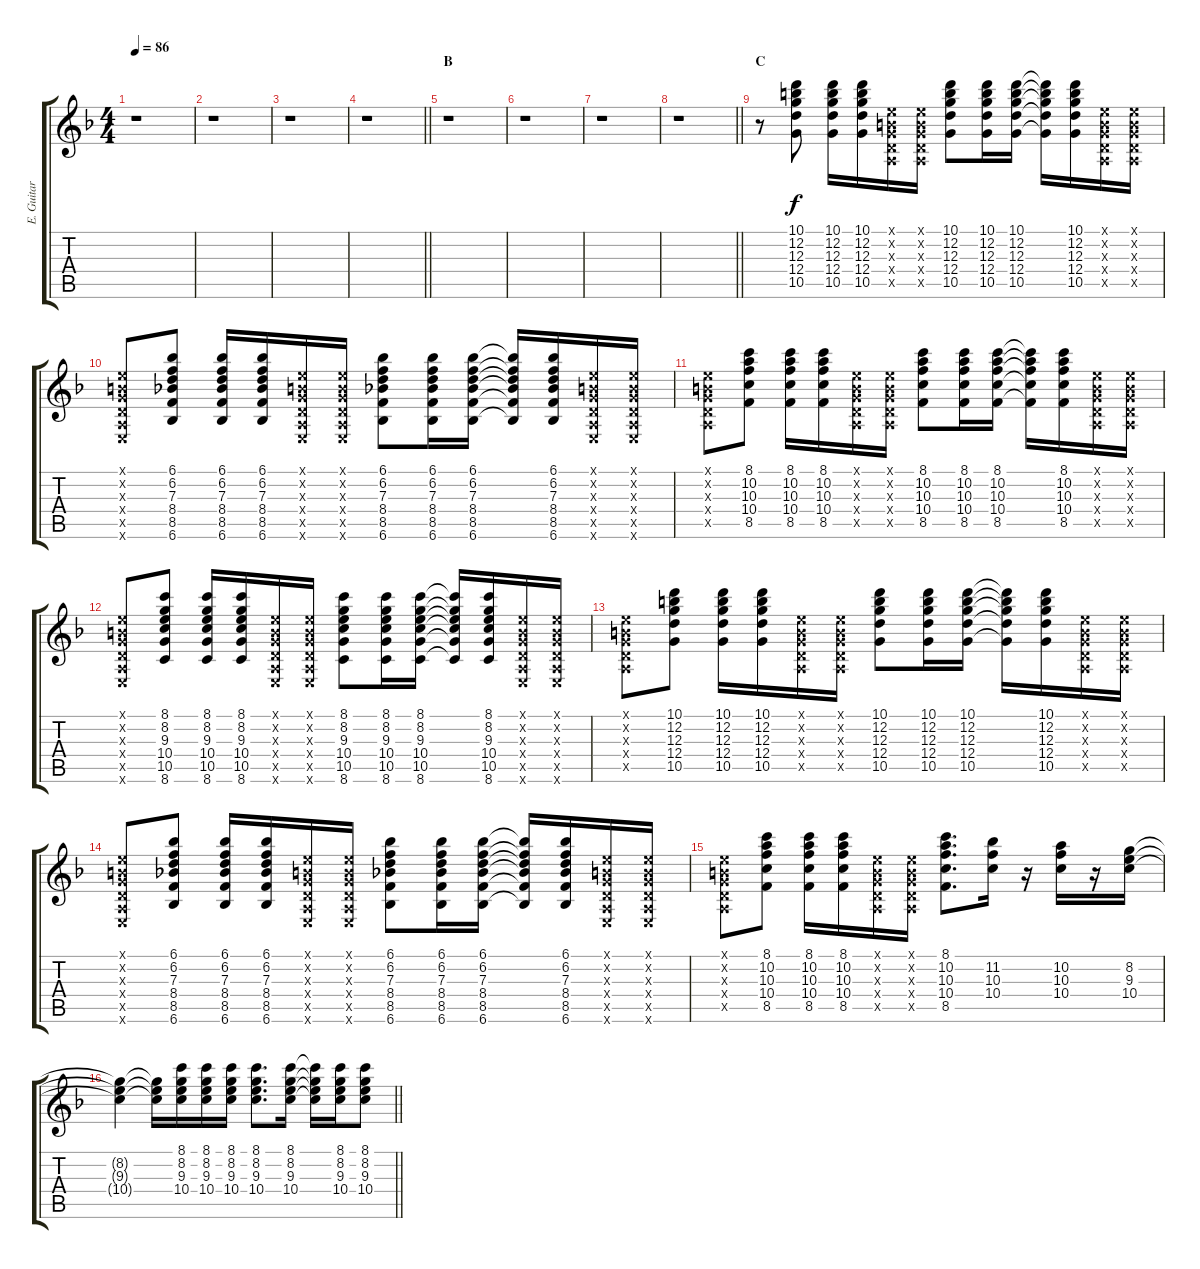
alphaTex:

\track ("E. Guitar IV" "E. Guitar ") {instrument electricguitarclean}
\staff {score tabs}
\tuning (E4 B3 G3 D3 A2 E2) {hide}
\ts (4 4)
\tempo 86
\clef g2
\ks f
r.1{dy f} |
r.1 |
r.1 |
\barLineRight lightlight
r.1 |
\section ("" "B")
r.1 |
r.1 |
r.1 |
\barLineRight lightlight
r.1 |
\section ("" "C")
r.8 (10.1 12.2 12.3 12.4 10.5).8 (10.1 12.2 12.3 12.4 10.5).16 (10.1 12.2 12.3 12.4 10.5).16 (0.1{x} 0.2{x} 0.3{x} 0.4{x} 0.5{x}).16 (0.1{x} 0.2{x} 0.3{x} 0.4{x} 0.5{x}).16 (10.1 12.2 12.3 12.4 10.5).8 (10.1 12.2 12.3 12.4 10.5).16 (10.1 12.2 12.3 12.4 10.5).16 (10.1{t} 12.2{t} 12.3{t} 12.4{t} 10.5{t}).16 (10.1 12.2 12.3 12.4 10.5).16 (0.1{x} 0.2{x} 0.3{x} 0.4{x} 0.5{x}).16 (0.1{x} 0.2{x} 0.3{x} 0.4{x} 0.5{x}).16 |
(0.1{x} 0.2{x} 0.3{x} 0.4{x} 0.5{x} 0.6{x}).8 (6.1 6.2 7.3 8.4 8.5 6.6).8 (6.1 6.2 7.3 8.4 8.5 6.6).16 (6.1 6.2 7.3 8.4 8.5 6.6).16 (0.1{x} 0.2{x} 0.3{x} 0.4{x} 0.5{x} 0.6{x}).16 (0.1{x} 0.2{x} 0.3{x} 0.4{x} 0.5{x} 0.6{x}).16 (6.1 6.2 7.3 8.4 8.5 6.6).8 (6.1 6.2 7.3 8.4 8.5 6.6).16 (6.1 6.2 7.3 8.4 8.5 6.6).16 (6.1{t} 6.2{t} 7.3{t} 8.4{t} 8.5{t} 6.6{t}).16 (6.1 6.2 7.3 8.4 8.5 6.6).16 (0.1{x} 0.2{x} 0.3{x} 0.4{x} 0.5{x} 0.6{x}).16 (0.1{x} 0.2{x} 0.3{x} 0.4{x} 0.5{x} 0.6{x}).16 |
(0.1{x} 0.2{x} 0.3{x} 0.4{x} 0.5{x}).8 (8.1 10.2 10.3 10.4 8.5).8 (8.1 10.2 10.3 10.4 8.5).16 (8.1 10.2 10.3 10.4 8.5).16 (0.1{x} 0.2{x} 0.3{x} 0.4{x} 0.5{x}).16 (0.1{x} 0.2{x} 0.3{x} 0.4{x} 0.5{x}).16 (8.1 10.2 10.3 10.4 8.5).8 (8.1 10.2 10.3 10.4 8.5).16 (8.1 10.2 10.3 10.4 8.5).16 (8.1{t} 10.2{t} 10.3{t} 10.4{t} 8.5{t}).16 (8.1 10.2 10.3 10.4 8.5).16 (0.1{x} 0.2{x} 0.3{x} 0.4{x} 0.5{x}).16 (0.1{x} 0.2{x} 0.3{x} 0.4{x} 0.5{x}).16 |
(0.1{x} 0.2{x} 0.3{x} 0.4{x} 0.5{x} 0.6{x}).8 (8.1 8.2 9.3 10.4 10.5 8.6).8 (8.1 8.2 9.3 10.4 10.5 8.6).16 (8.1 8.2 9.3 10.4 10.5 8.6).16 (0.1{x} 0.2{x} 0.3{x} 0.4{x} 0.5{x} 0.6{x}).16 (0.1{x} 0.2{x} 0.3{x} 0.4{x} 0.5{x} 0.6{x}).16 (8.1 8.2 9.3 10.4 10.5 8.6).8 (8.1 8.2 9.3 10.4 10.5 8.6).16 (8.1 8.2 9.3 10.4 10.5 8.6).16 (8.1{t} 8.2{t} 9.3{t} 10.4{t} 10.5{t} 8.6{t}).16 (8.1 8.2 9.3 10.4 10.5 8.6).16 (0.1{x} 0.2{x} 0.3{x} 0.4{x} 0.5{x} 0.6{x}).16 (0.1{x} 0.2{x} 0.3{x} 0.4{x} 0.5{x} 0.6{x}).16 |
(0.1{x} 0.2{x} 0.3{x} 0.4{x} 0.5{x}).8 (10.1 12.2 12.3 12.4 10.5).8 (10.1 12.2 12.3 12.4 10.5).16 (10.1 12.2 12.3 12.4 10.5).16 (0.1{x} 0.2{x} 0.3{x} 0.4{x} 0.5{x}).16 (0.1{x} 0.2{x} 0.3{x} 0.4{x} 0.5{x}).16 (10.1 12.2 12.3 12.4 10.5).8 (10.1 12.2 12.3 12.4 10.5).16 (10.1 12.2 12.3 12.4 10.5).16 (10.1{t} 12.2{t} 12.3{t} 12.4{t} 10.5{t}).16 (10.1 12.2 12.3 12.4 10.5).16 (0.1{x} 0.2{x} 0.3{x} 0.4{x} 0.5{x}).16 (0.1{x} 0.2{x} 0.3{x} 0.4{x} 0.5{x}).16 |
(0.1{x} 0.2{x} 0.3{x} 0.4{x} 0.5{x} 0.6{x}).8 (6.1 6.2 7.3 8.4 8.5 6.6).8 (6.1 6.2 7.3 8.4 8.5 6.6).16 (6.1 6.2 7.3 8.4 8.5 6.6).16 (0.1{x} 0.2{x} 0.3{x} 0.4{x} 0.5{x} 0.6{x}).16 (0.1{x} 0.2{x} 0.3{x} 0.4{x} 0.5{x} 0.6{x}).16 (6.1 6.2 7.3 8.4 8.5 6.6).8 (6.1 6.2 7.3 8.4 8.5 6.6).16 (6.1 6.2 7.3 8.4 8.5 6.6).16 (6.1{t} 6.2{t} 7.3{t} 8.4{t} 8.5{t} 6.6{t}).16 (6.1 6.2 7.3 8.4 8.5 6.6).16 (0.1{x} 0.2{x} 0.3{x} 0.4{x} 0.5{x} 0.6{x}).16 (0.1{x} 0.2{x} 0.3{x} 0.4{x} 0.5{x} 0.6{x}).16 |
(0.1{x} 0.2{x} 0.3{x} 0.4{x} 0.5{x}).8 (8.1 10.2 10.3 10.4 8.5).8 (8.1 10.2 10.3 10.4 8.5).16 (8.1 10.2 10.3 10.4 8.5).16 (0.1{x} 0.2{x} 0.3{x} 0.4{x} 0.5{x}).16 (0.1{x} 0.2{x} 0.3{x} 0.4{x} 0.5{x}).16 (8.1 10.2 10.3 10.4 8.5).8{d} (11.2 10.3 10.4).16 r.16 (10.2 10.3 10.4).16 r.16 (8.2 9.3 10.4).16 |
\barLineRight lightlight
(8.2{t} 9.3{t} 10.4{t}).4 (8.2{t} 9.3{t} 10.4{t}).16 (8.1 8.2 9.3 10.4).16 (8.1 8.2 9.3 10.4).16 (8.1 8.2 9.3 10.4).16 (8.1 8.2 9.3 10.4).8{d} (8.1 8.2 9.3 10.4).16 (8.1{t} 8.2{t} 9.3{t} 10.4{t}).16 (8.1 8.2 9.3 10.4).16 (8.1 8.2 9.3 10.4).8
